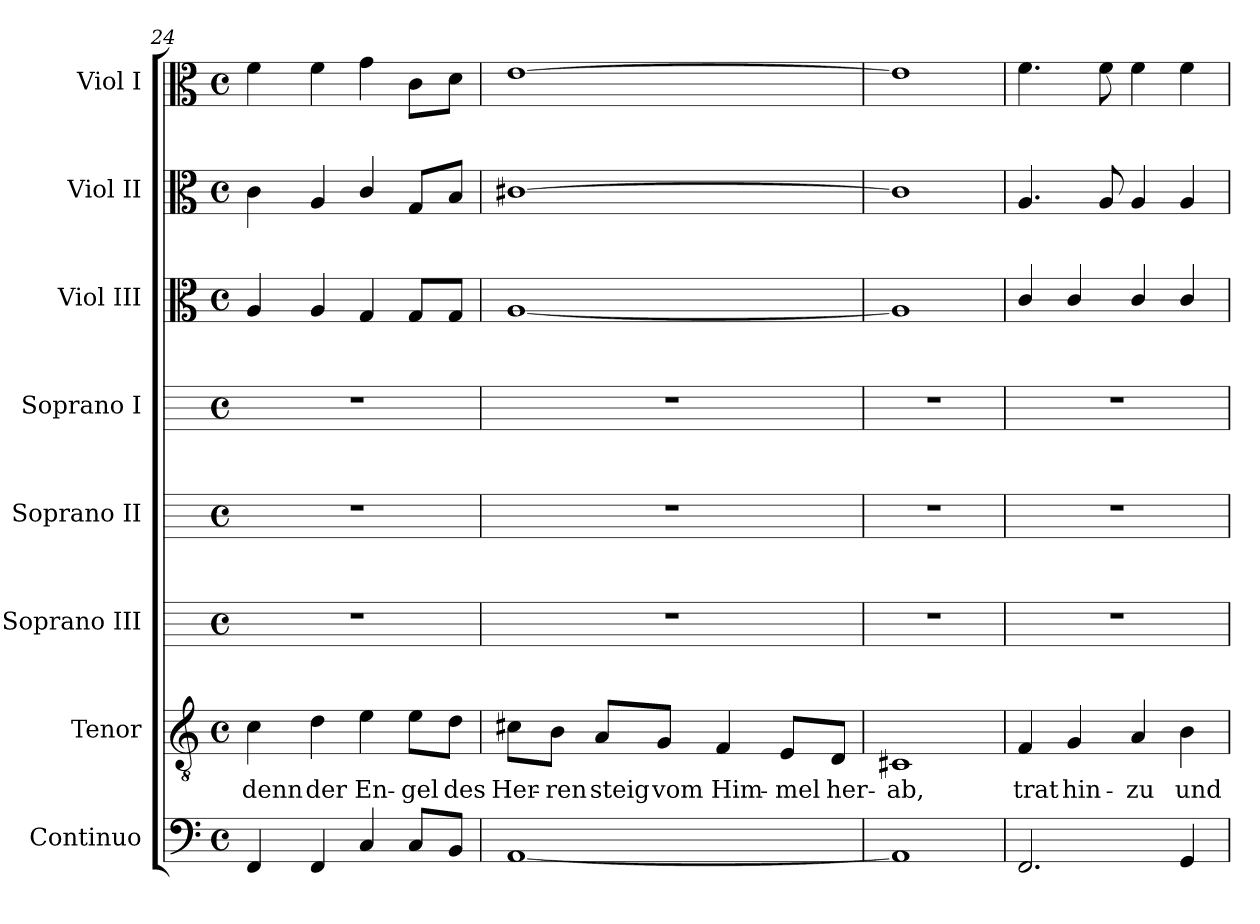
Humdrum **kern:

**kern	**kern	**text	**kern	**kern	**kern	**kern	**kern	**kern
*part8	*part7	*part7	*part6	*part5	*part4	*part3	*part2	*part1
*staff8	*staff7	*staff7	*staff6	*staff5	*staff4	*staff3	*staff2	*staff1
*I"Continuo	*I"Tenor	*	*I"Soprano III	*I"Soprano II	*I"Soprano I	*I"Viol III	*I"Viol II	*I"Viol I
*	*I'T	*	*I'S III	*I'S II	*I'S I	*I'V III	*I'V II	*I'V I
!!LO:LB:g=z
*clefF4	*clefGv2	*	*	*	*	*clefC3	*clefC3	*clefC3
*k[]	*k[]	*	*	*	*	*k[]	*k[]	*k[]
*C:	*C:	*	*	*	*	*C:	*C:	*C:
*M4/4	*M4/4	*	*M4/4	*M4/4	*M4/4	*M4/4	*M4/4	*M4/4
*met(c)	*met(c)	*	*met(c)	*met(c)	*met(c)	*met(c)	*met(c)	*met(c)
=24	=24	=24	=24	=24	=24	=24	=24	=24
!	!	!LO:LY:b	!	!	!	!	!	!
4FF	4c	denn	1r	1r	1r	4A	4c	4f
!	!	!LO:LY:b	!	!	!	!	!	!
4FF	4d	der	.	.	.	4A	4A	4f
!	!	!LO:LY:b	!	!	!	!	!	!
4C	4e	En-	.	.	.	4G	4c/	4g
!	!	!LO:LY:b	!	!	!	!	!	!
8CL	8e\L	-gel	.	.	.	8GL	8GL	8cL
!	!	!LO:LY:b	!	!	!	!	!	!
8BBJ	8d\J	des	.	.	.	8GJ	8BJ	8dJ
=25	=25	=25	=25	=25	=25	=25	=25	=25
!	!	!LO:LY:b	!	!	!	!	!	!
[1AA	8c#X\L	Her-	1r	1r	1r	[1A	[1c#X	[1e
!	!	!LO:LY:b	!	!	!	!	!	!
.	8B\J	-ren	.	.	.	.	.	.
!	!	!LO:LY:b	!	!	!	!	!	!
.	8A/L	steig	.	.	.	.	.	.
!	!	!LO:LY:b	!	!	!	!	!	!
.	8G/J	vom	.	.	.	.	.	.
!	!	!LO:LY:b	!	!	!	!	!	!
.	4F	Him-	.	.	.	.	.	.
!	!	!LO:LY:b	!	!	!	!	!	!
.	8E/L	-mel	.	.	.	.	.	.
!	!	!LO:LY:b	!	!	!	!	!	!
.	8D/J	her-	.	.	.	.	.	.
=26	=26	=26	=26	=26	=26	=26	=26	=26
!	!	!LO:LY:b	!	!	!	!	!	!
1AA]	1C#X	-ab,	1r	1r	1r	1A]	1c#]	1e]
=27	=27	=27	=27	=27	=27	=27	=27	=27
!	!	!LO:LY:b	!	!	!	!	!	!
2.FF	4F	trat	1r	1r	1r	4c/	4.A	4.f
!	!	!LO:LY:b	!	!	!	!	!	!
.	4G	hin-	.	.	.	4c/	.	.
.	.	.	.	.	.	.	8A	8f
!	!	!LO:LY:b	!	!	!	!	!	!
.	4A	-zu	.	.	.	4c/	4A	4f
!	!	!LO:LY:b	!	!	!	!	!	!
4GG	4B	und	.	.	.	4c/	4A	4f
=	=	=	=	=	=	=	=	=
*-	*-	*-	*-	*-	*-	*-	*-	*-
